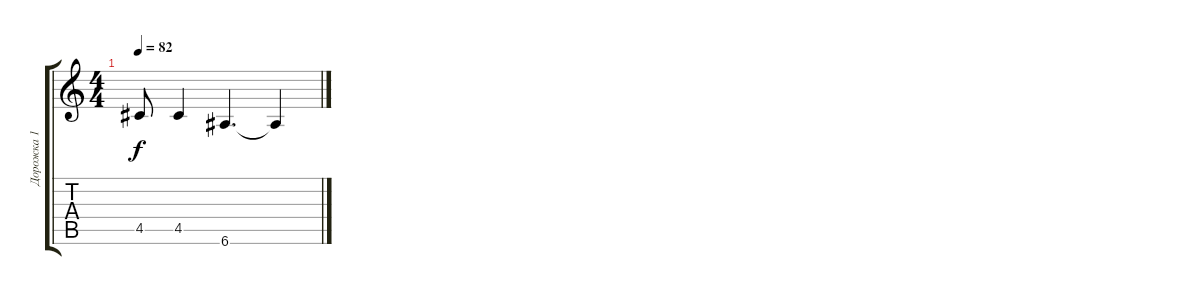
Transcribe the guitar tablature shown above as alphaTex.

\track ("Дорожка 1" "Дорожка 1") {instrument electricguitarclean}
\staff {score tabs}
\tuning (E4 B3 G3 D3 A2 E2) {hide}
\ts (4 4)
\tempo 82
\clef g2
\ks c
4.5.8{dy f} 4.5.4 6.6.4{d} 6.6{t}.4
